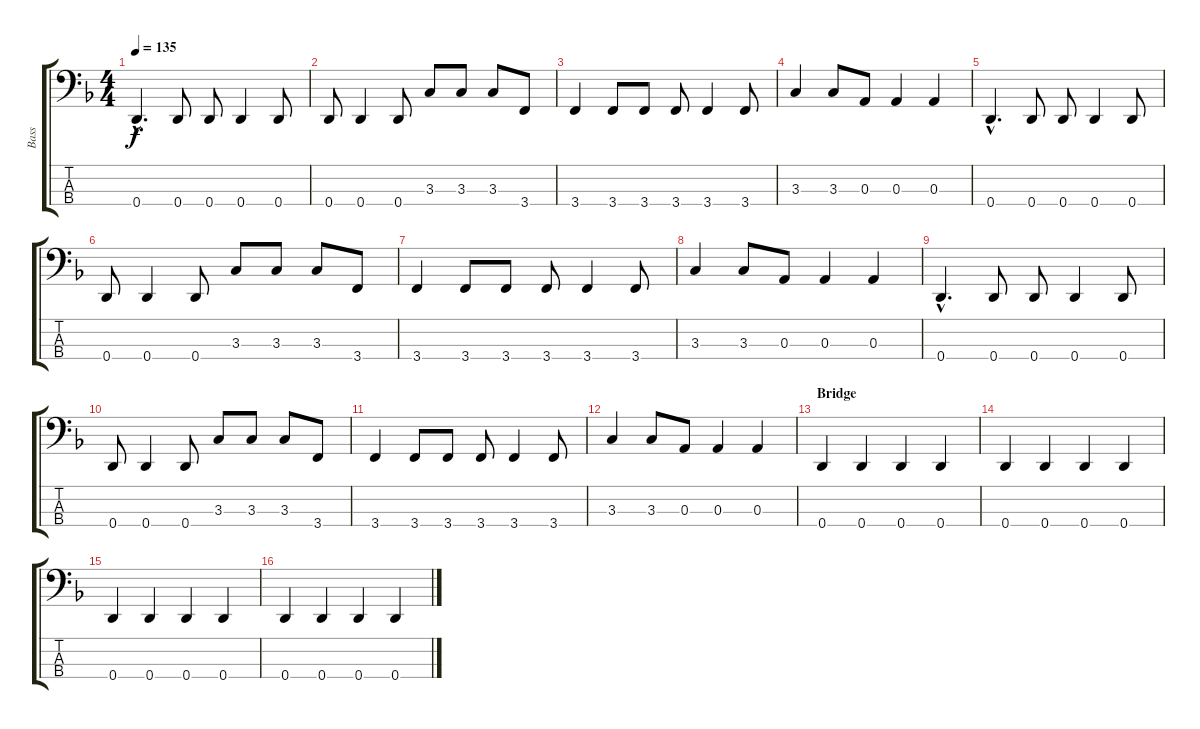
\track ("Bass" "Bass") {instrument electricbasspick}
\staff {score tabs}
\tuning (G2 D2 A1 D1) {hide}
\ts (4 4)
\tempo 135
\clef f4
\ks f
0.4{hac}.4{d dy f} 0.4.8 0.4.8 0.4.4 0.4.8 |
0.4.8 0.4.4 0.4.8 3.3.8 3.3.8 3.3.8 3.4.8 |
3.4.4 3.4.8 3.4.8 3.4.8 3.4.4 3.4.8 |
3.3.4 3.3.8 0.3.8 0.3.4 0.3.4 |
0.4{hac}.4{d} 0.4.8 0.4.8 0.4.4 0.4.8 |
0.4.8 0.4.4 0.4.8 3.3.8 3.3.8 3.3.8 3.4.8 |
3.4.4 3.4.8 3.4.8 3.4.8 3.4.4 3.4.8 |
3.3.4 3.3.8 0.3.8 0.3.4 0.3.4 |
0.4{hac}.4{d} 0.4.8 0.4.8 0.4.4 0.4.8 |
0.4.8 0.4.4 0.4.8 3.3.8 3.3.8 3.3.8 3.4.8 |
3.4.4 3.4.8 3.4.8 3.4.8 3.4.4 3.4.8 |
3.3.4 3.3.8 0.3.8 0.3.4 0.3.4 |
\section ("" "Bridge")
0.4.4 0.4.4 0.4.4 0.4.4 |
0.4.4 0.4.4 0.4.4 0.4.4 |
0.4.4 0.4.4 0.4.4 0.4.4 |
0.4.4 0.4.4 0.4.4 0.4.4
